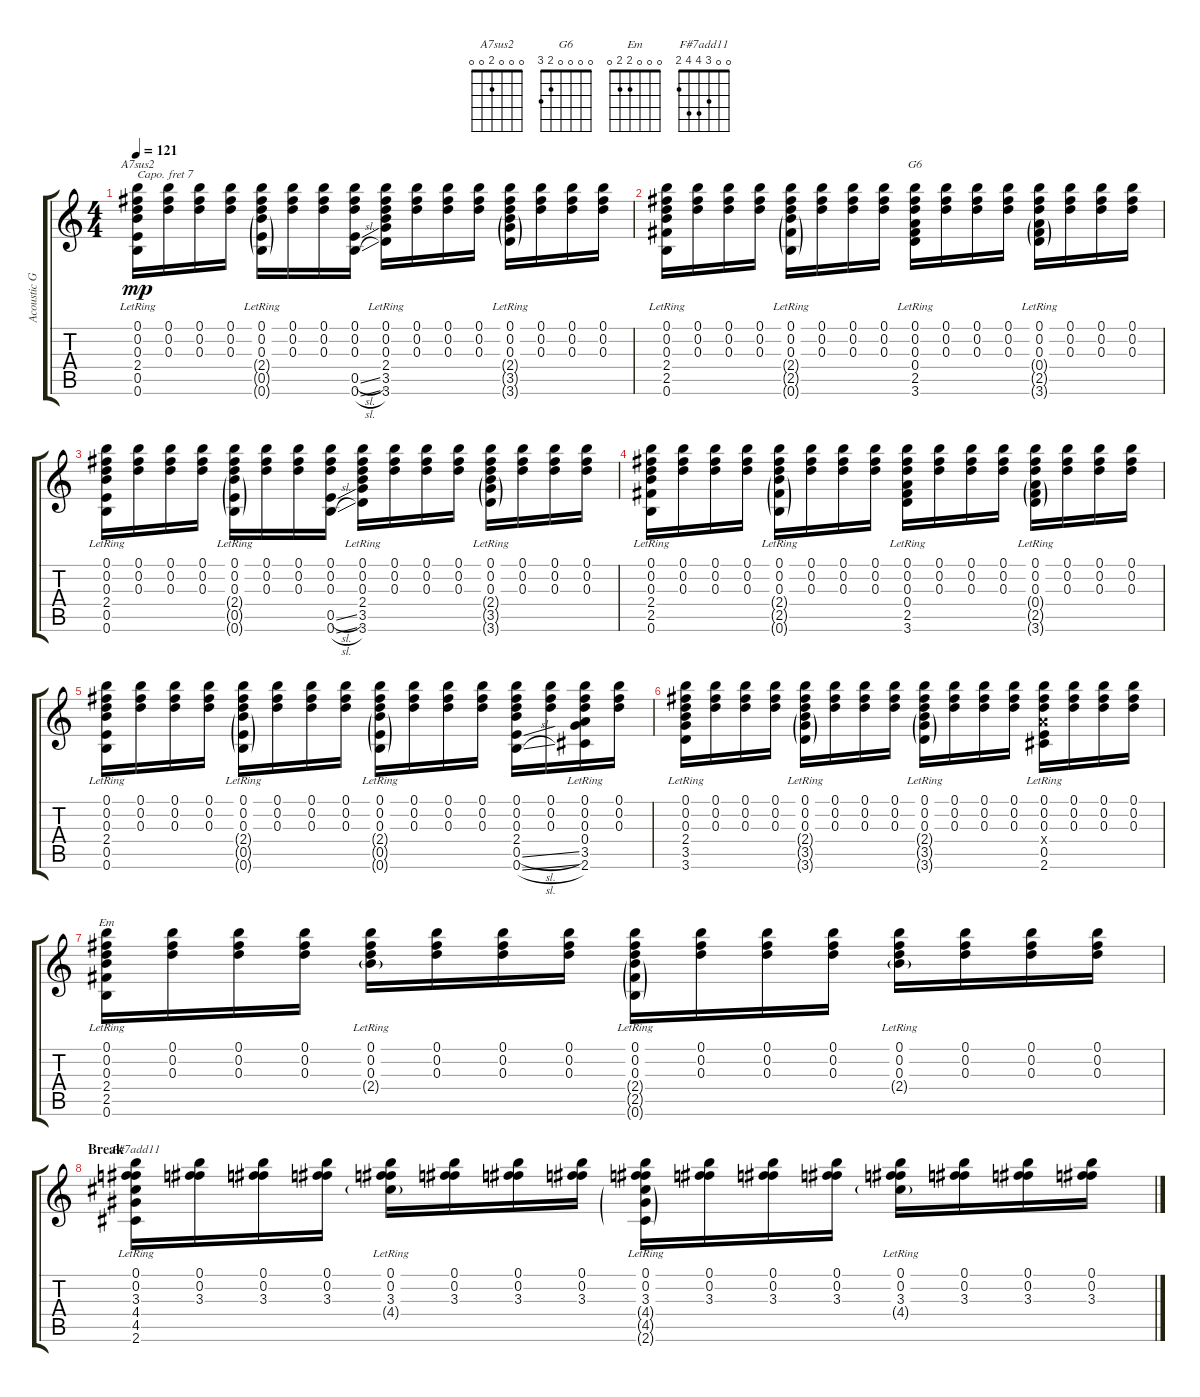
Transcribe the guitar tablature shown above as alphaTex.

\track ("Acoustic Guitar" "Acoustic G") {instrument acousticguitarsteel}
\staff {score tabs}
\capo 7
\tuning (E4 B3 G3 D3 A2 E2) {hide}
\chord ("A7sus2" 0 0 0 2 0 0)
\chord ("G6" 0 0 0 0 2 3)
\chord ("Em" 0 0 0 2 2 0)
\chord ("F#7add11" 0 0 3 4 4 2)
\ts (4 4)
\tempo 121
\clef g2
\ks c
(0.1 0.2 0.3 2.4{lr} 0.5{lr} 0.6{lr}).16{ch "A7sus2" dy mp} (0.1 0.2 0.3).16 (0.1 0.2 0.3).16 (0.1 0.2 0.3).16 (0.1 0.2 0.3 2.4{g lr} 0.5{g lr} 0.6{g lr}).16 (0.1 0.2 0.3).16 (0.1 0.2 0.3).16 (0.1 0.2 0.3 0.5{sl} 0.6{sl}).16 (0.1 0.2 0.3 2.4{lr} 3.5{lr} 3.6{lr}).16 (0.1 0.2 0.3).16 (0.1 0.2 0.3).16 (0.1 0.2 0.3).16 (0.1 0.2 0.3 2.4{g lr} 3.5{g lr} 3.6{g lr}).16 (0.1 0.2 0.3).16 (0.1 0.2 0.3).16 (0.1 0.2 0.3).16 |
(0.1 0.2 0.3 2.4{lr} 2.5{lr} 0.6{lr}).16 (0.1 0.2 0.3).16 (0.1 0.2 0.3).16 (0.1 0.2 0.3).16 (0.1 0.2 0.3 2.4{g lr} 2.5{g lr} 0.6{g lr}).16 (0.1 0.2 0.3).16 (0.1 0.2 0.3).16 (0.1 0.2 0.3).16 (0.1 0.2 0.3 0.4{lr} 2.5{lr} 3.6{lr}).16{ch "G6"} (0.1 0.2 0.3).16 (0.1 0.2 0.3).16 (0.1 0.2 0.3).16 (0.1 0.2 0.3 0.4{g lr} 2.5{g lr} 3.6{g lr}).16 (0.1 0.2 0.3).16 (0.1 0.2 0.3).16 (0.1 0.2 0.3).16 |
(0.1 0.2 0.3 2.4{lr} 0.5{lr} 0.6{lr}).16 (0.1 0.2 0.3).16 (0.1 0.2 0.3).16 (0.1 0.2 0.3).16 (0.1 0.2 0.3 2.4{g lr} 0.5{g lr} 0.6{g lr}).16 (0.1 0.2 0.3).16 (0.1 0.2 0.3).16 (0.1 0.2 0.3 0.5{sl} 0.6{sl}).16 (0.1 0.2 0.3 2.4{lr} 3.5{lr} 3.6{lr}).16 (0.1 0.2 0.3).16 (0.1 0.2 0.3).16 (0.1 0.2 0.3).16 (0.1 0.2 0.3 2.4{g lr} 3.5{g lr} 3.6{g lr}).16 (0.1 0.2 0.3).16 (0.1 0.2 0.3).16 (0.1 0.2 0.3).16 |
(0.1 0.2 0.3 2.4{lr} 2.5{lr} 0.6{lr}).16 (0.1 0.2 0.3).16 (0.1 0.2 0.3).16 (0.1 0.2 0.3).16 (0.1 0.2 0.3 2.4{g lr} 2.5{g lr} 0.6{g lr}).16 (0.1 0.2 0.3).16 (0.1 0.2 0.3).16 (0.1 0.2 0.3).16 (0.1 0.2 0.3 0.4{lr} 2.5{lr} 3.6{lr}).16 (0.1 0.2 0.3).16 (0.1 0.2 0.3).16 (0.1 0.2 0.3).16 (0.1 0.2 0.3 0.4{g lr} 2.5{g lr} 3.6{g lr}).16 (0.1 0.2 0.3).16 (0.1 0.2 0.3).16 (0.1 0.2 0.3).16 |
(0.1 0.2 0.3 2.4{lr} 0.5{lr} 0.6{lr}).16 (0.1 0.2 0.3).16 (0.1 0.2 0.3).16 (0.1 0.2 0.3).16 (0.1 0.2 0.3 2.4{g lr} 0.5{g lr} 0.6{g lr}).16 (0.1 0.2 0.3).16 (0.1 0.2 0.3).16 (0.1 0.2 0.3).16 (0.1 0.2 0.3 2.4{g lr} 0.5{g lr} 0.6{g lr}).16 (0.1 0.2 0.3).16 (0.1 0.2 0.3).16 (0.1 0.2 0.3).16 (0.1 0.2 0.3 2.4 0.5{sl} 0.6{sl}).16 (0.1 0.2 0.3).16 (0.1 0.2 0.3 0.4{lr} 3.5{lr} 2.6{lr}).16 (0.1 0.2 0.3).16 |
(0.1 0.2 0.3 2.4{lr} 3.5{lr} 3.6{lr}).16 (0.1 0.2 0.3).16 (0.1 0.2 0.3).16 (0.1 0.2 0.3).16 (0.1 0.2 0.3 2.4{g lr} 3.5{g lr} 3.6{g lr}).16 (0.1 0.2 0.3).16 (0.1 0.2 0.3).16 (0.1 0.2 0.3).16 (0.1 0.2 0.3 2.4{g lr} 3.5{g lr} 3.6{g lr}).16 (0.1 0.2 0.3).16 (0.1 0.2 0.3).16 (0.1 0.2 0.3).16 (0.1 0.2 0.3 0.4{x} 0.5{lr} 2.6{lr}).16 (0.1 0.2 0.3).16 (0.1 0.2 0.3).16 (0.1 0.2 0.3).16 |
(0.1 0.2 0.3 2.4{lr} 2.5{lr} 0.6{lr}).16{ch "Em"} (0.1 0.2 0.3).16 (0.1 0.2 0.3).16 (0.1 0.2 0.3).16 (0.1 0.2 0.3 2.4{g lr}).16 (0.1 0.2 0.3).16 (0.1 0.2 0.3).16 (0.1 0.2 0.3).16 (0.1 0.2 0.3 2.4{g lr} 2.5{g lr} 0.6{g lr}).16 (0.1 0.2 0.3).16 (0.1 0.2 0.3).16 (0.1 0.2 0.3).16 (0.1 0.2 0.3 2.4{g lr}).16 (0.1 0.2 0.3).16 (0.1 0.2 0.3).16 (0.1 0.2 0.3).16 |
\section ("" "Break")
(0.1 0.2 3.3 4.4{lr} 4.5{lr} 2.6{lr}).16{ch "F#7add11"} (0.1 0.2 3.3).16 (0.1 0.2 3.3).16 (0.1 0.2 3.3).16 (0.1 0.2 3.3 4.4{g lr}).16 (0.1 0.2 3.3).16 (0.1 0.2 3.3).16 (0.1 0.2 3.3).16 (0.1 0.2 3.3 4.4{g lr} 4.5{g lr} 2.6{g lr}).16 (0.1 0.2 3.3).16 (0.1 0.2 3.3).16 (0.1 0.2 3.3).16 (0.1 0.2 3.3 4.4{g lr}).16 (0.1 0.2 3.3).16 (0.1 0.2 3.3).16 (0.1 0.2 3.3).16
